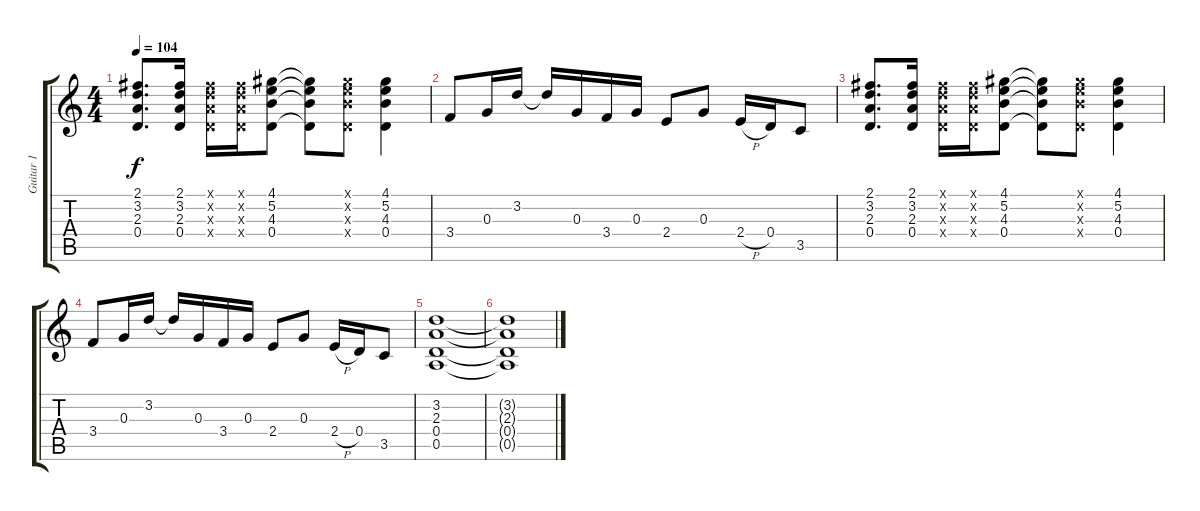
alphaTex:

\track ("Guitar 1" "Guitar 1") {instrument acousticguitarsteel}
\staff {score tabs}
\tuning (E4 B3 G3 D3 A2 E2) {hide}
\ts (4 4)
\tempo 104
\clef g2
\ks c
(2.1 3.2 2.3 0.4).8{d dy f} (2.1 3.2 2.3 0.4).16 (2.1{x} 3.2{x} 2.3{x} 0.4{x}).16 (2.1{x} 3.2{x} 2.3{x} 0.4{x}).16 (4.1 5.2 4.3 0.4).8 (4.1{t} 5.2{t} 4.3{t} 0.4{t}).8 (4.1{x} 5.2{x} 4.3{x} 0.4{x}).8 (4.1 5.2 4.3 0.4).4 |
3.4.8 0.3.16 3.2.16 3.2{t}.16 0.3.16 3.4.16 0.3.16 2.4.8 0.3.8 2.4{h}.16 0.4.16 3.5.8 |
(2.1 3.2 2.3 0.4).8{d} (2.1 3.2 2.3 0.4).16 (2.1{x} 3.2{x} 2.3{x} 0.4{x}).16 (2.1{x} 3.2{x} 2.3{x} 0.4{x}).16 (4.1 5.2 4.3 0.4).8 (4.1{t} 5.2{t} 4.3{t} 0.4{t}).8 (4.1{x} 5.2{x} 4.3{x} 0.4{x}).8 (4.1 5.2 4.3 0.4).4 |
3.4.8 0.3.16 3.2.16 3.2{t}.16 0.3.16 3.4.16 0.3.16 2.4.8 0.3.8 2.4{h}.16 0.4.16 3.5.8 |
(3.2 2.3 0.4 0.5).1 |
(3.2{t} 2.3{t} 0.4{t} 0.5{t}).1
